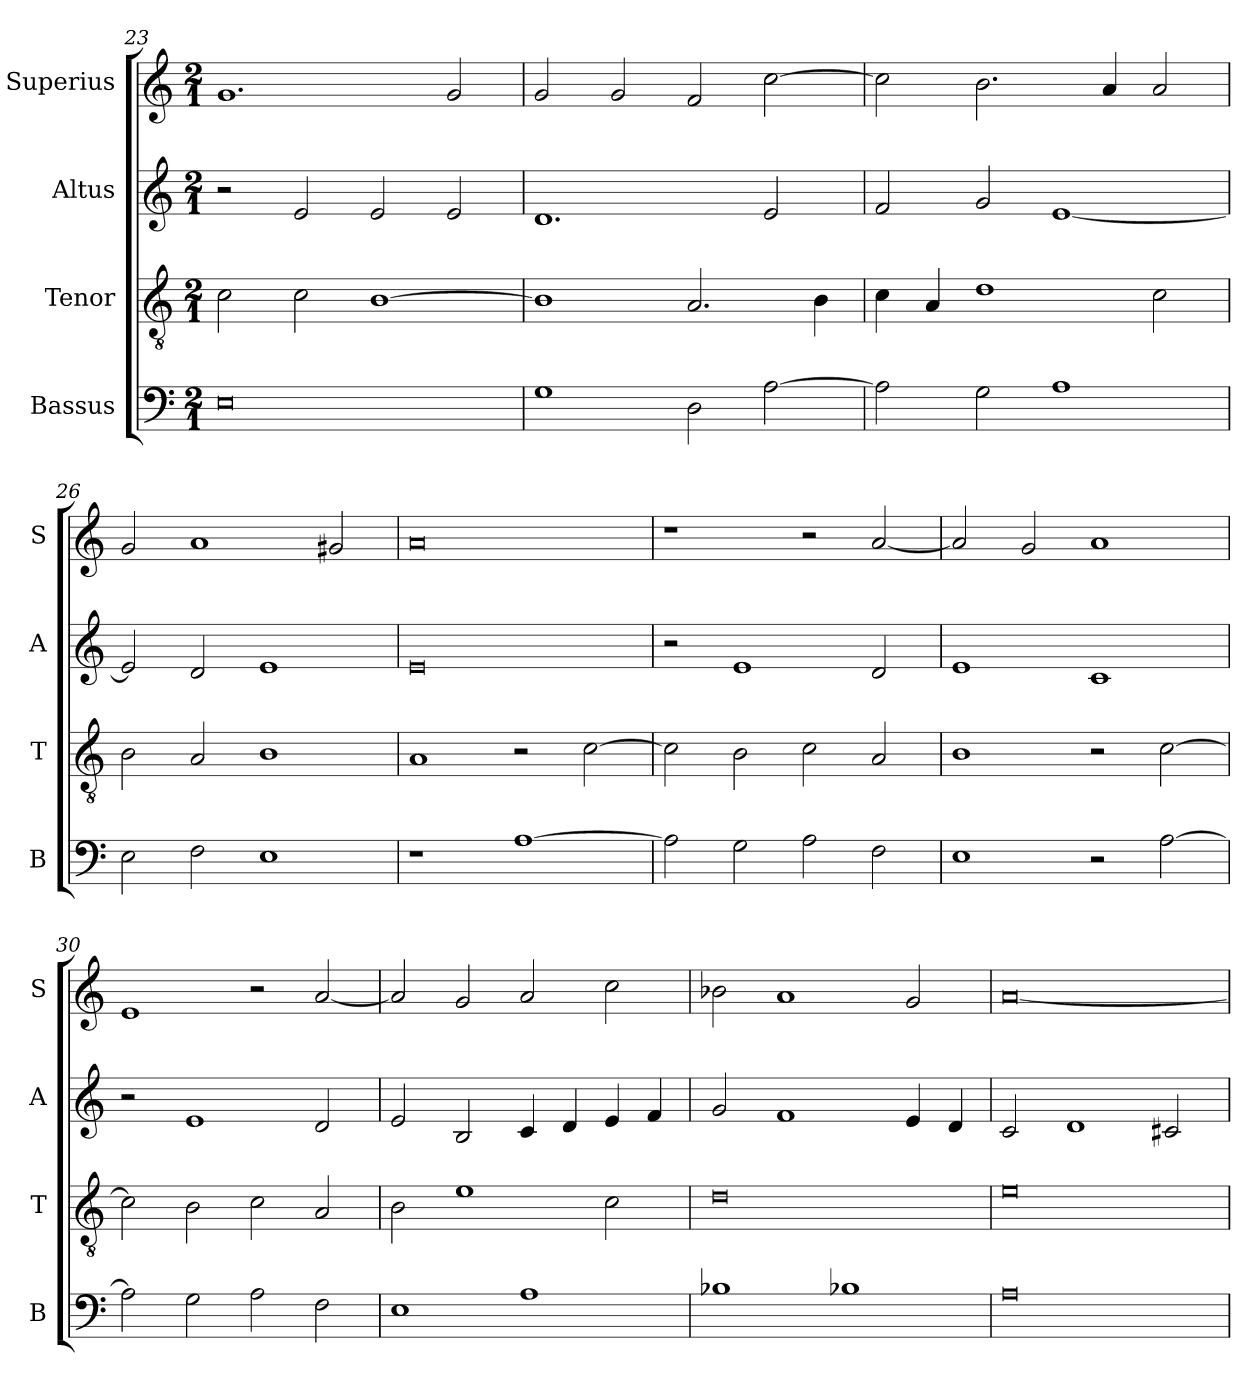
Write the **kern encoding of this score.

**kern	**kern	**kern	**kern
*part4	*part3	*part2	*part1
*staff4	*staff3	*staff2	*staff1
*I"Bassus	*I"Tenor	*I"Altus	*I"Superius
*I'B	*I'T	*I'A	*I'S
*clefF4	*clefGv2	*clefG2	*clefG2
*k[]	*k[]	*k[]	*k[]
*C:	*C:	*C:	*C:
*M2/1	*M2/1	*M2/1	*M2/1
=23	=23	=23	=23
0E	2c	2r	1.g
.	2c	2e	.
.	[1B	2e	.
.	.	2e	2g
=24	=24	=24	=24
1G	1B]	1.d	2g
.	.	.	2g
2D	2.A	.	2f
[2A	.	2e	[2cc
.	4B	.	.
=25	=25	=25	=25
2A]	4c	2f	2cc]
.	4A	.	.
2G	1d	2g	2.b
1A	.	[1e	.
.	.	.	4a
.	2c	.	2a
=26	=26	=26	=26
2E	2B	2e]	2g
2F	2A	2d	1a
1E	1B	1e	.
.	.	.	2g#X
=27	=27	=27	=27
1r	1A	0e	0a
[1A	2r	.	.
.	[2c	.	.
=28	=28	=28	=28
2A]	2c]	2r	1r
2G	2B	1e	.
2A	2c	.	2r
2F	2A	2d	[2a
=29	=29	=29	=29
1E	1B	1e	2a]
.	.	.	2g
2r	2r	1c	1a
[2A	[2c	.	.
=30	=30	=30	=30
2A]	2c]	2r	1e
2G	2B	1e	.
2A	2c	.	2r
2F	2A	2d	[2a
=31	=31	=31	=31
1E	2B	2e	2a]
.	1e	2B	2g
1A	.	4c	2a
.	.	4d	.
.	2c	4e	2cc
.	.	4f	.
=32	=32	=32	=32
1B-X	0d	2g	2b-X
.	.	1f	1a
1B-X	.	.	.
.	.	4e	2g
.	.	4d	.
=33	=33	=33	=33
0A	0e	2c	[0a
.	.	1d	.
.	.	2c#X	.
=	=	=	=
*-	*-	*-	*-
